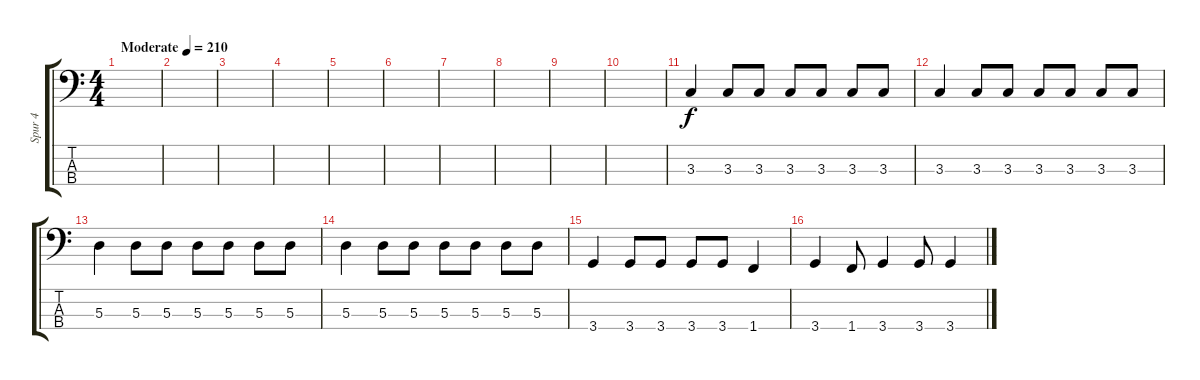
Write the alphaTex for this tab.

\track ("Spur 4" "Spur 4") {instrument electricbassfinger}
\staff {score tabs}
\tuning (G2 D2 A1 E1) {hide}
\ts (4 4)
\tempo (210 "Moderate")
\clef f4
\ks c
|
|
|
|
|
|
|
|
|
|
3.3.4 3.3.8 3.3.8 3.3.8 3.3.8 3.3.8 3.3.8 |
3.3.4 3.3.8 3.3.8 3.3.8 3.3.8 3.3.8 3.3.8 |
5.3.4 5.3.8 5.3.8 5.3.8 5.3.8 5.3.8 5.3.8 |
5.3.4 5.3.8 5.3.8 5.3.8 5.3.8 5.3.8 5.3.8 |
3.4.4 3.4.8 3.4.8 3.4.8 3.4.8 1.4.4 |
3.4.4 1.4.8 3.4.4 3.4.8 3.4.4
